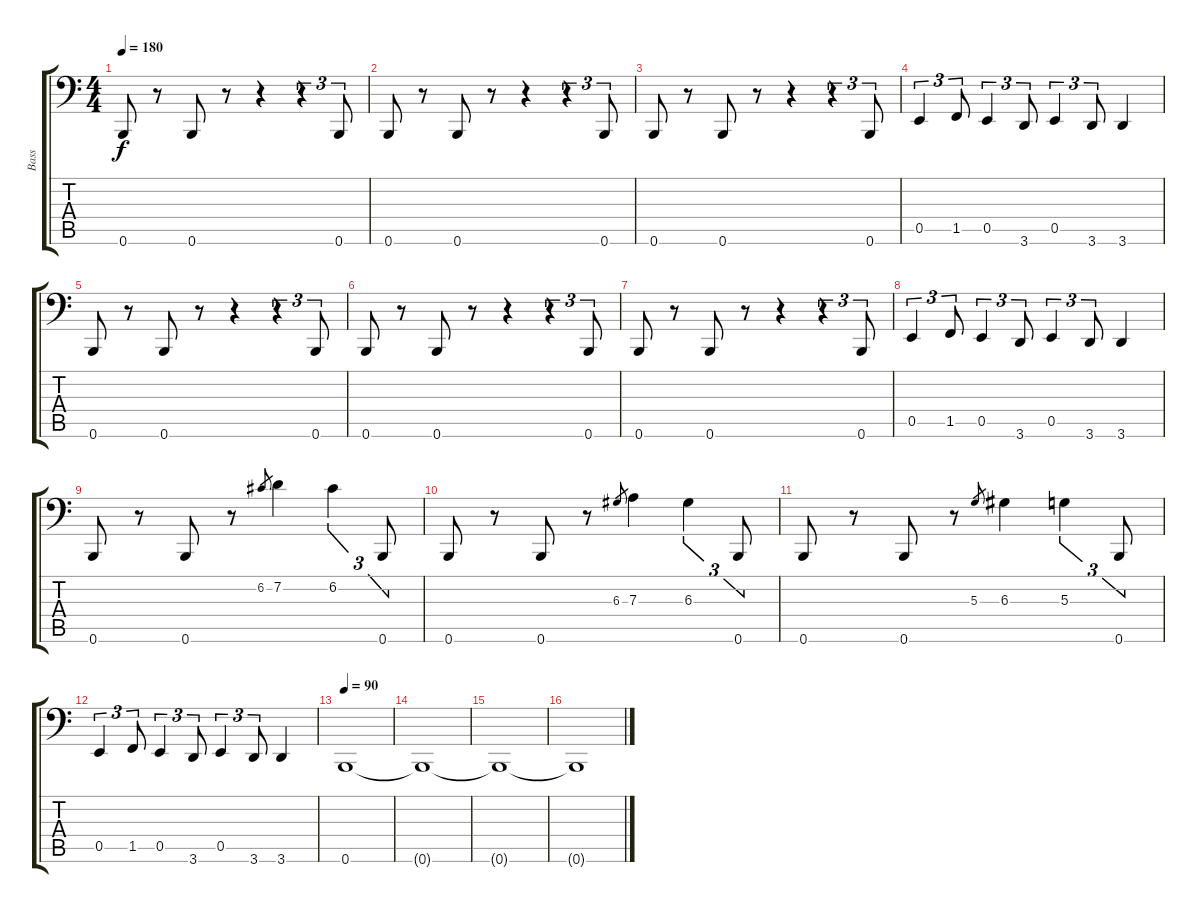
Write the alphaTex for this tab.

\track ("Bass" "Bass") {instrument electricbassfinger}
\staff {score tabs}
\tuning (C3 G2 D2 A1 E1 B0) {hide}
\ts (4 4)
\tempo 180
\clef f4
\ks c
0.6.8{dy f} r.8 0.6.8 r.8 r.4 r.4{tu (3 2)} 0.6.8{tu (3 2)} |
0.6.8 r.8 0.6.8 r.8 r.4 r.4{tu (3 2)} 0.6.8{tu (3 2)} |
0.6.8 r.8 0.6.8 r.8 r.4 r.4{tu (3 2)} 0.6.8{tu (3 2)} |
0.5.4{tu (3 2)} 1.5.8{tu (3 2)} 0.5.4{tu (3 2)} 3.6.8{tu (3 2)} 0.5.4{tu (3 2)} 3.6.8{tu (3 2)} 3.6.4 |
0.6.8 r.8 0.6.8 r.8 r.4 r.4{tu (3 2)} 0.6.8{tu (3 2)} |
0.6.8 r.8 0.6.8 r.8 r.4 r.4{tu (3 2)} 0.6.8{tu (3 2)} |
0.6.8 r.8 0.6.8 r.8 r.4 r.4{tu (3 2)} 0.6.8{tu (3 2)} |
0.5.4{tu (3 2)} 1.5.8{tu (3 2)} 0.5.4{tu (3 2)} 3.6.8{tu (3 2)} 0.5.4{tu (3 2)} 3.6.8{tu (3 2)} 3.6.4 |
0.6.8 r.8 0.6.8 r.8 6.2.8{gr} 7.2.4 6.2.4{tu (3 2)} 0.6.8{tu (3 2)} |
0.6.8 r.8 0.6.8 r.8 6.3.8{gr} 7.3.4 6.3.4{tu (3 2)} 0.6.8{tu (3 2)} |
0.6.8 r.8 0.6.8 r.8 5.3.8{gr} 6.3.4 5.3.4{tu (3 2)} 0.6.8{tu (3 2)} |
0.5.4{tu (3 2)} 1.5.8{tu (3 2)} 0.5.4{tu (3 2)} 3.6.8{tu (3 2)} 0.5.4{tu (3 2)} 3.6.8{tu (3 2)} 3.6.4 |
\tempo 90
0.6.1 |
0.6{t}.1 |
0.6{t}.1 |
0.6{t}.1
